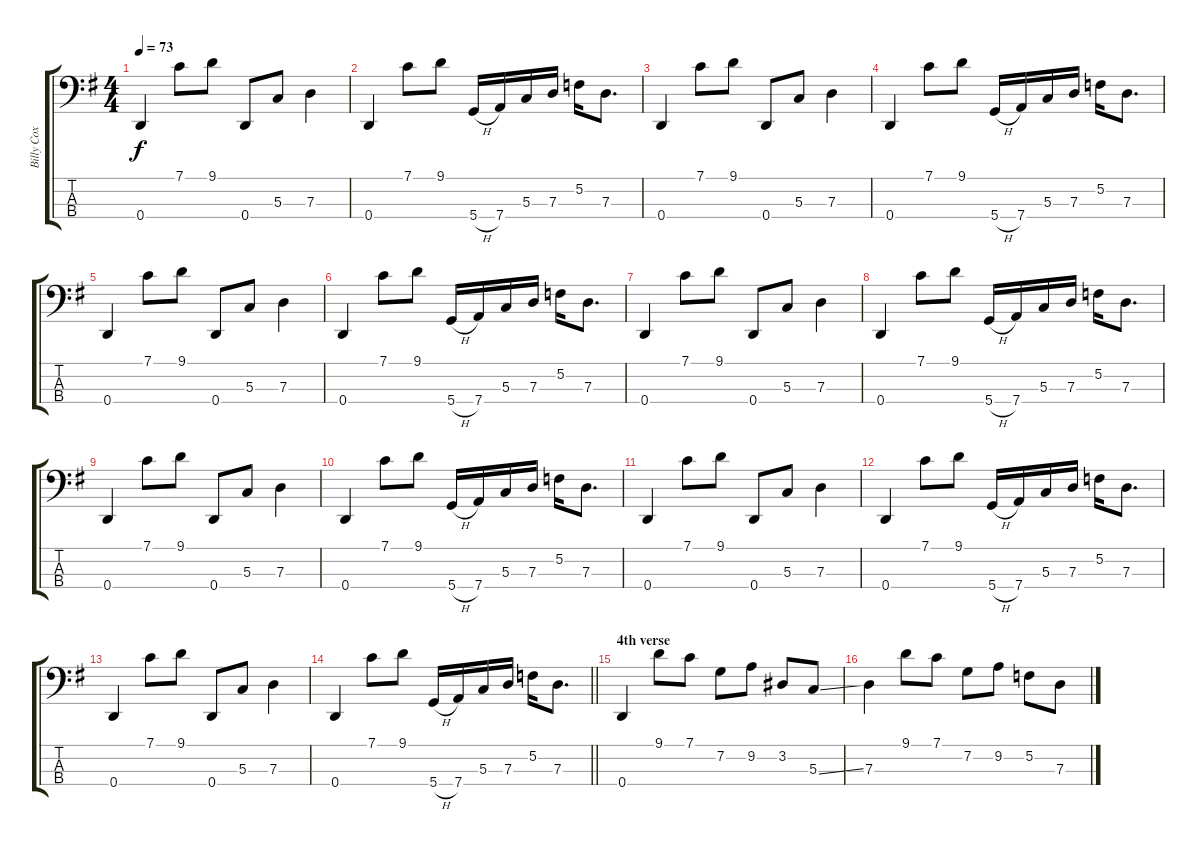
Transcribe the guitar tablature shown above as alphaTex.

\track ("Billy Cox" "Billy Cox") {instrument electricbassfinger}
\staff {score tabs}
\tuning (F2 C2 G1 D1) {hide}
\ts (4 4)
\tempo 73
\clef f4
\ks g
0.4.4{dy f} 7.1.8 9.1.8 0.4.8 5.3.8 7.3.4 |
0.4.4 7.1.8 9.1.8 5.4{h}.16 7.4.16 5.3.16 7.3.16 5.2.16 7.3.8{d} |
0.4.4 7.1.8 9.1.8 0.4.8 5.3.8 7.3.4 |
0.4.4 7.1.8 9.1.8 5.4{h}.16 7.4.16 5.3.16 7.3.16 5.2.16 7.3.8{d} |
0.4.4 7.1.8 9.1.8 0.4.8 5.3.8 7.3.4 |
0.4.4 7.1.8 9.1.8 5.4{h}.16 7.4.16 5.3.16 7.3.16 5.2.16 7.3.8{d} |
0.4.4 7.1.8 9.1.8 0.4.8 5.3.8 7.3.4 |
0.4.4 7.1.8 9.1.8 5.4{h}.16 7.4.16 5.3.16 7.3.16 5.2.16 7.3.8{d} |
0.4.4 7.1.8 9.1.8 0.4.8 5.3.8 7.3.4 |
0.4.4 7.1.8 9.1.8 5.4{h}.16 7.4.16 5.3.16 7.3.16 5.2.16 7.3.8{d} |
0.4.4 7.1.8 9.1.8 0.4.8 5.3.8 7.3.4 |
0.4.4 7.1.8 9.1.8 5.4{h}.16 7.4.16 5.3.16 7.3.16 5.2.16 7.3.8{d} |
0.4.4 7.1.8 9.1.8 0.4.8 5.3.8 7.3.4 |
\barLineRight lightlight
0.4.4 7.1.8 9.1.8 5.4{h}.16 7.4.16 5.3.16 7.3.16 5.2.16 7.3.8{d} |
\section ("" "4th verse")
0.4.4 9.1.8 7.1.8 7.2.8 9.2.8 3.2.8 5.3{ss}.8 |
7.3.4 9.1.8 7.1.8 7.2.8 9.2.8 5.2.8 7.3.8
